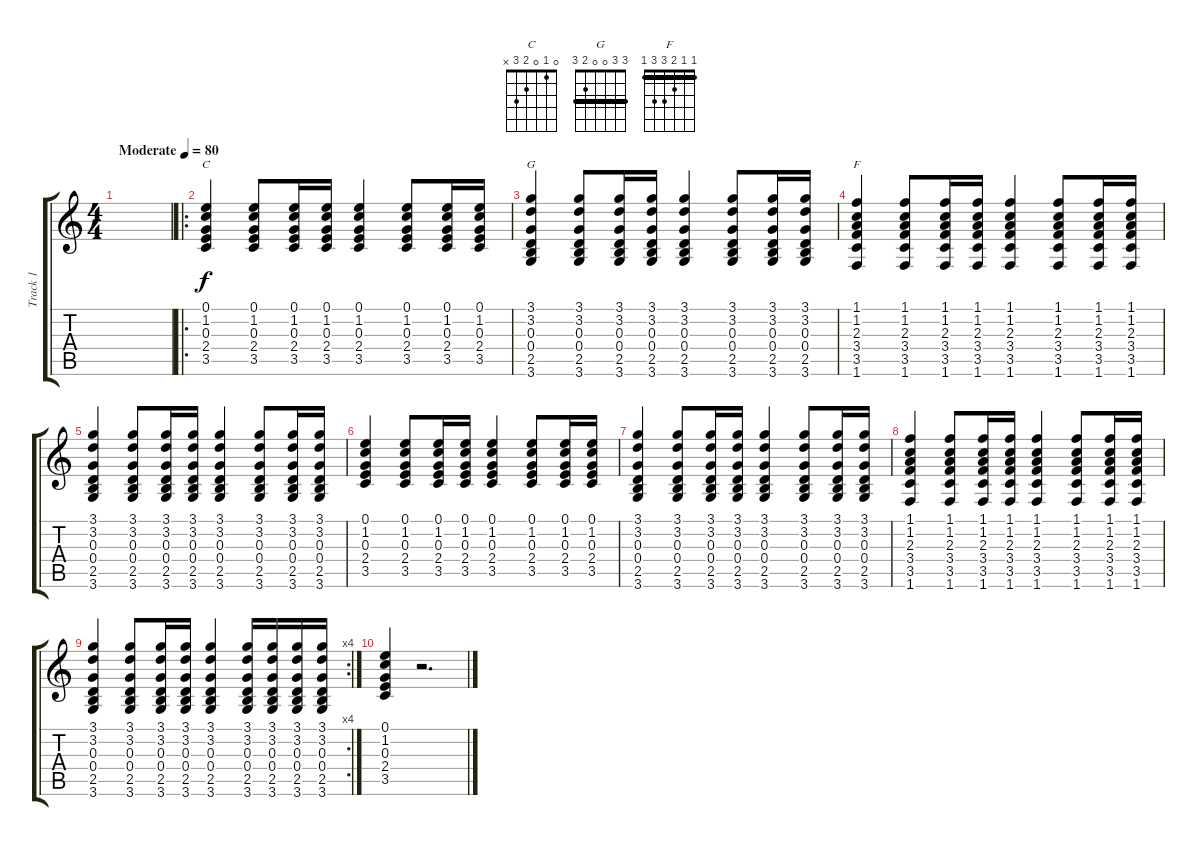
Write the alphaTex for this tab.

\track ("Track 1" "Track 1") {instrument acousticguitarsteel}
\staff {score tabs}
\tuning (E4 B3 G3 D3 A2 E2) {hide}
\chord ("C" 0 1 0 2 3 x)
\chord ("G" 3 3 0 0 2 3) {barre 3}
\chord ("F" 1 1 2 3 3 1) {barre 1}
\ts (4 4)
\tempo (80 "Moderate")
\clef g2
\ks c
|
\ro
(0.1 1.2 0.3 2.4 3.5).4{ch "C"} (0.1 1.2 0.3 2.4 3.5).8 (0.1 1.2 0.3 2.4 3.5).16 (0.1 1.2 0.3 2.4 3.5).16 (0.1 1.2 0.3 2.4 3.5).4 (0.1 1.2 0.3 2.4 3.5).8 (0.1 1.2 0.3 2.4 3.5).16 (0.1 1.2 0.3 2.4 3.5).16 |
(3.1 3.2 0.3 0.4 2.5 3.6).4{ch "G"} (3.1 3.2 0.3 0.4 2.5 3.6).8 (3.1 3.2 0.3 0.4 2.5 3.6).16 (3.1 3.2 0.3 0.4 2.5 3.6).16 (3.1 3.2 0.3 0.4 2.5 3.6).4 (3.1 3.2 0.3 0.4 2.5 3.6).8 (3.1 3.2 0.3 0.4 2.5 3.6).16 (3.1 3.2 0.3 0.4 2.5 3.6).16 |
(1.1 1.2 2.3 3.4 3.5 1.6).4{ch "F"} (1.1 1.2 2.3 3.4 3.5 1.6).8 (1.1 1.2 2.3 3.4 3.5 1.6).16 (1.1 1.2 2.3 3.4 3.5 1.6).16 (1.1 1.2 2.3 3.4 3.5 1.6).4 (1.1 1.2 2.3 3.4 3.5 1.6).8 (1.1 1.2 2.3 3.4 3.5 1.6).16 (1.1 1.2 2.3 3.4 3.5 1.6).16 |
(3.1 3.2 0.3 0.4 2.5 3.6).4 (3.1 3.2 0.3 0.4 2.5 3.6).8 (3.1 3.2 0.3 0.4 2.5 3.6).16 (3.1 3.2 0.3 0.4 2.5 3.6).16 (3.1 3.2 0.3 0.4 2.5 3.6).4 (3.1 3.2 0.3 0.4 2.5 3.6).8 (3.1 3.2 0.3 0.4 2.5 3.6).16 (3.1 3.2 0.3 0.4 2.5 3.6).16 |
(0.1 1.2 0.3 2.4 3.5).4 (0.1 1.2 0.3 2.4 3.5).8 (0.1 1.2 0.3 2.4 3.5).16 (0.1 1.2 0.3 2.4 3.5).16 (0.1 1.2 0.3 2.4 3.5).4 (0.1 1.2 0.3 2.4 3.5).8 (0.1 1.2 0.3 2.4 3.5).16 (0.1 1.2 0.3 2.4 3.5).16 |
(3.1 3.2 0.3 0.4 2.5 3.6).4 (3.1 3.2 0.3 0.4 2.5 3.6).8 (3.1 3.2 0.3 0.4 2.5 3.6).16 (3.1 3.2 0.3 0.4 2.5 3.6).16 (3.1 3.2 0.3 0.4 2.5 3.6).4 (3.1 3.2 0.3 0.4 2.5 3.6).8 (3.1 3.2 0.3 0.4 2.5 3.6).16 (3.1 3.2 0.3 0.4 2.5 3.6).16 |
(1.1 1.2 2.3 3.4 3.5 1.6).4 (1.1 1.2 2.3 3.4 3.5 1.6).8 (1.1 1.2 2.3 3.4 3.5 1.6).16 (1.1 1.2 2.3 3.4 3.5 1.6).16 (1.1 1.2 2.3 3.4 3.5 1.6).4 (1.1 1.2 2.3 3.4 3.5 1.6).8 (1.1 1.2 2.3 3.4 3.5 1.6).16 (1.1 1.2 2.3 3.4 3.5 1.6).16 |
\rc 4
(3.1 3.2 0.3 0.4 2.5 3.6).4 (3.1 3.2 0.3 0.4 2.5 3.6).8 (3.1 3.2 0.3 0.4 2.5 3.6).16 (3.1 3.2 0.3 0.4 2.5 3.6).16 (3.1 3.2 0.3 0.4 2.5 3.6).4 (3.1 3.2 0.3 0.4 2.5 3.6).16 (3.1 3.2 0.3 0.4 2.5 3.6).16 (3.1 3.2 0.3 0.4 2.5 3.6).16 (3.1 3.2 0.3 0.4 2.5 3.6).16 |
(0.1 1.2 0.3 2.4 3.5).4 r.2{d}
